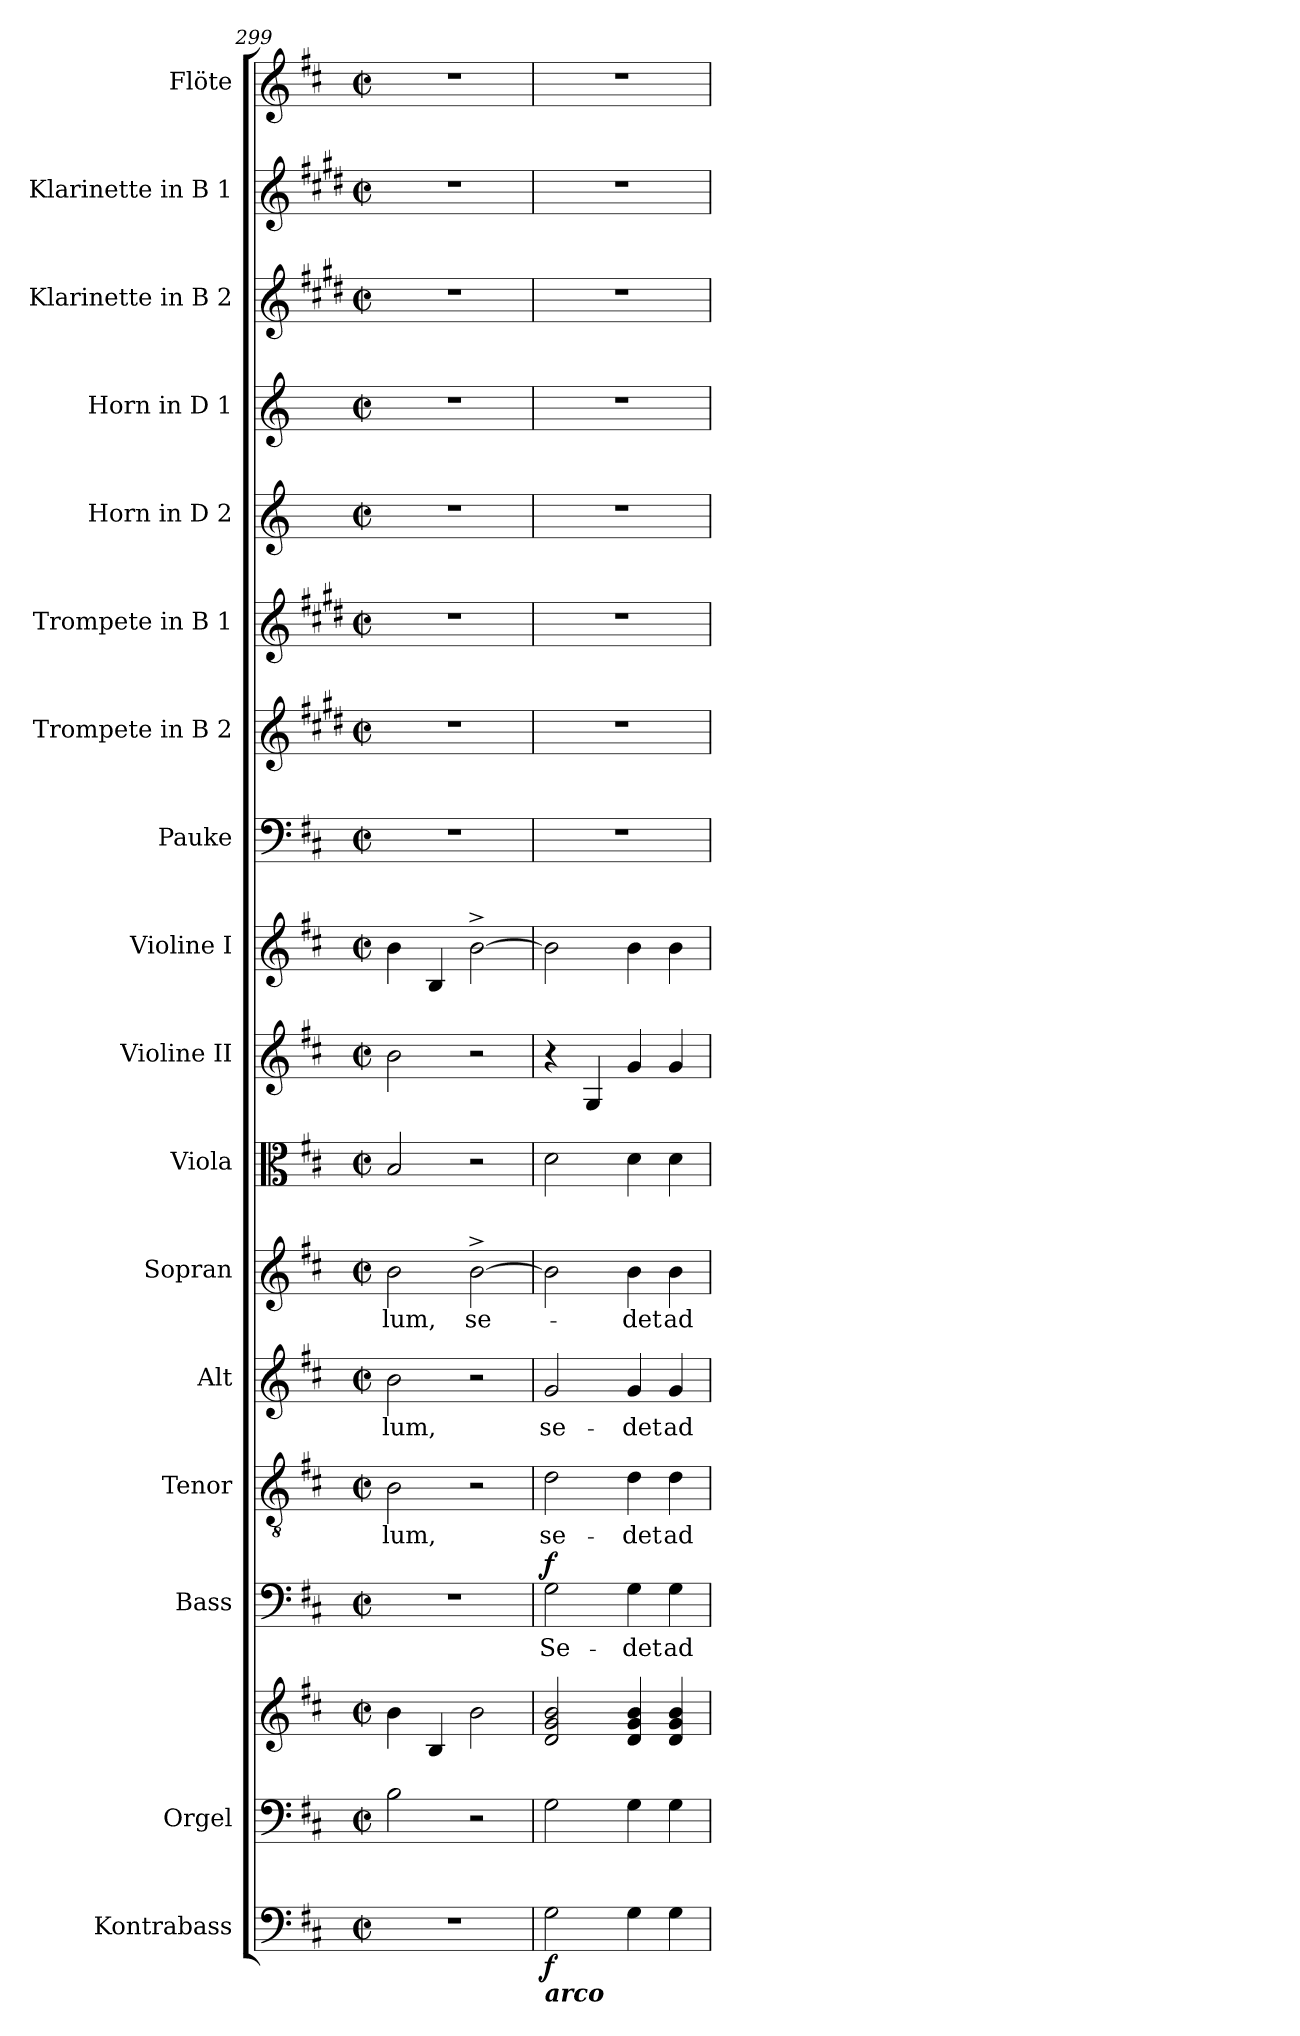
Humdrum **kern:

**kern	**dynam	**kern	**kern	**kern	**text	**dynam	**kern	**text	**kern	**text	**kern	**text	**kern	**kern	**kern	**kern	**kern	**kern	**kern	**kern	**kern	**kern	**kern
*part17	*part17	*part16	*part16	*part15	*part15	*part15	*part14	*part14	*part13	*part13	*part12	*part12	*part11	*part10	*part9	*part8	*part7	*part6	*part5	*part4	*part3	*part2	*part1
*staff18	*staff18	*staff17	*staff16	*staff15	*staff15	*staff15	*staff14	*staff14	*staff13	*staff13	*staff12	*staff12	*staff11	*staff10	*staff9	*staff8	*staff7	*staff6	*staff5	*staff4	*staff3	*staff2	*staff1
*I"Kontrabass	*	*I"Orgel	*	*I"Bass	*	*	*I"Tenor	*	*I"Alt	*	*I"Sopran	*	*I"Viola	*I"Violine II	*I"Violine I	*I"Pauke	*I"Trompete in B 2	*I"Trompete in B 1	*I"Horn in D 2	*I"Horn in D 1	*I"Klarinette in B 2	*I"Klarinette in B 1	*I"Flöte
*I'Kb.	*	*I'Org.	*	*I'B	*	*	*I'T	*	*I'A	*	*I'S	*	*I'Vla.	*I'Vl. II	*I'Vl. I	*I'Pk.	*I'Trp. 2	*I'Trp. 1	*I'Hrn. 2	*I'Hrn. 1	*I'Kl. 2	*I'Kl. 1	*I'Fl.
*clefF4	*	*clefF4	*clefG2	*clefF4	*	*	*clefGv2	*	*clefG2	*	*clefG2	*	*clefC3	*clefG2	*clefG2	*clefF4	*clefG2	*clefG2	*clefG2	*clefG2	*clefG2	*clefG2	*clefG2
*ITrd7c12	*	*	*	*	*	*	*	*	*	*	*	*	*	*	*	*	*ITrd1c2	*ITrd1c2	*ITrd-1c-2	*ITrd-1c-2	*ITrd1c2	*ITrd1c2	*
*k[f#c#]	*	*k[f#c#]	*k[f#c#]	*k[f#c#]	*	*	*k[f#c#]	*	*k[f#c#]	*	*k[f#c#]	*	*k[f#c#]	*k[f#c#]	*k[f#c#]	*k[f#c#]	*k[f#c#]	*k[f#c#]	*k[f#c#]	*k[f#c#]	*k[f#c#]	*k[f#c#]	*k[f#c#]
*D:	*	*D:	*D:	*D:	*	*	*D:	*	*D:	*	*D:	*	*D:	*D:	*D:	*D:	*D:	*D:	*D:	*D:	*D:	*D:	*D:
*M2/2	*	*M2/2	*M2/2	*M2/2	*	*	*M2/2	*	*M2/2	*	*M2/2	*	*M2/2	*M2/2	*M2/2	*M2/2	*M2/2	*M2/2	*M2/2	*M2/2	*M2/2	*M2/2	*M2/2
*met(c|)	*	*met(c|)	*met(c|)	*met(c|)	*	*	*met(c|)	*	*met(c|)	*	*met(c|)	*	*met(c|)	*met(c|)	*met(c|)	*met(c|)	*met(c|)	*met(c|)	*met(c|)	*met(c|)	*met(c|)	*met(c|)	*met(c|)
=299	=299	=299	=299	=299	=299	=299	=299	=299	=299	=299	=299	=299	=299	=299	=299	=299	=299	=299	=299	=299	=299	=299	=299
!	!	!	!	!	!	!	!	!LO:LY:b	!	!LO:LY:b	!	!LO:LY:b	!	!	!	!	!	!	!	!	!	!	!
1r	.	2B\	4b\	1r	.	.	2B\	-lum,	2b\	-lum,	2b\	-lum,	2B/	2b\	4b\	1r	1r	1r	1r	1r	1r	1r	1r
.	.	.	4B/	.	.	.	.	.	.	.	.	.	.	.	4B/	.	.	.	.	.	.	.	.
!	!	!	!	!	!	!	!	!	!	!	!	!LO:LY:b	!	!	!	!	!	!	!	!	!	!	!
.	.	2r	2b\	.	.	.	2r	.	2r	.	[2b^>\	se-	2r	2r	[2b^>\	.	.	.	.	.	.	.	.
=300	=300	=300	=300	=300	=300	=300	=300	=300	=300	=300	=300	=300	=300	=300	=300	=300	=300	=300	=300	=300	=300	=300	=300
!LO:TX:b:Bi:t=arco	!	!	!	!	!	!	!	!	!	!	!	!	!	!	!	!	!	!	!	!	!	!	!
!	!LO:DY:b	!	!	!	!LO:LY:b	!LO:DY:a	!	!LO:LY:b	!	!LO:LY:b	!	!	!	!	!	!	!	!	!	!	!	!	!
2GG\	f	2G\	2d/ 2g/ 2b/	2G\	Se-	f	2d\	se-	2g/	se-	2b\]	.	2d\	4r	2b\]	1r	1r	1r	1r	1r	1r	1r	1r
.	.	.	.	.	.	.	.	.	.	.	.	.	.	4G/	.	.	.	.	.	.	.	.	.
!	!	!	!	!	!LO:LY:b	!	!	!LO:LY:b	!	!LO:LY:b	!	!LO:LY:b	!	!	!	!	!	!	!	!	!	!	!
4GG\	.	4G\	4d/ 4g/ 4b/	4G\	-det	.	4d\	-det	4g/	-det	4b\	-det	4d\	4g/	4b\	.	.	.	.	.	.	.	.
!	!	!	!	!	!LO:LY:b	!	!	!LO:LY:b	!	!LO:LY:b	!	!LO:LY:b	!	!	!	!	!	!	!	!	!	!	!
4GG\	.	4G\	4d/ 4g/ 4b/	4G\	ad	.	4d\	ad	4g/	ad	4b\	ad	4d\	4g/	4b\	.	.	.	.	.	.	.	.
=	=	=	=	=	=	=	=	=	=	=	=	=	=	=	=	=	=	=	=	=	=	=	=
*-	*-	*-	*-	*-	*-	*-	*-	*-	*-	*-	*-	*-	*-	*-	*-	*-	*-	*-	*-	*-	*-	*-	*-
